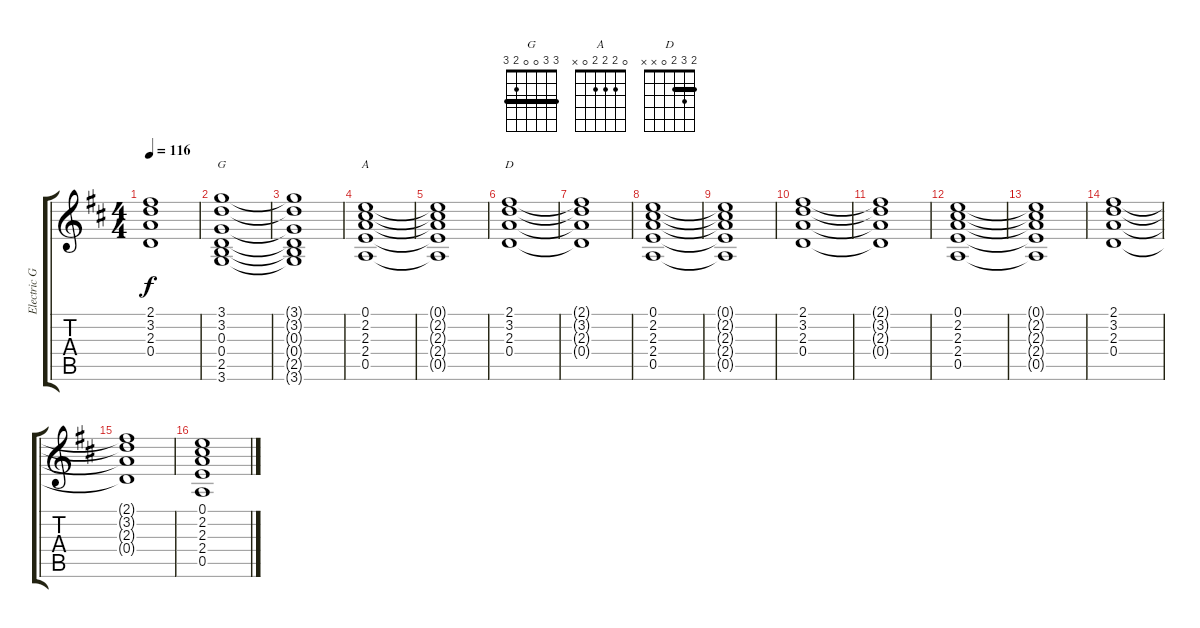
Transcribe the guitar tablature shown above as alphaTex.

\track ("Electric Guitar 2" "Electric G") {instrument distortionguitar}
\staff {score tabs}
\tuning (E4 B3 G3 D3 A2 E2) {hide}
\chord ("G" 3 3 0 0 2 3) {barre 3}
\chord ("A" 0 2 2 2 0 x)
\chord ("D" 2 3 2 0 x x) {barre 2}
\ts (4 4)
\tempo 116
\clef g2
\ks d
(2.1{t} 3.2{t} 2.3{t} 0.4{t}).1{dy f} |
(3.1 3.2 0.3 0.4 2.5 3.6).1{ch "G"} |
(3.1{t} 3.2{t} 0.3{t} 0.4{t} 2.5{t} 3.6{t}).1 |
(0.1 2.2 2.3 2.4 0.5).1{ch "A"} |
(0.1{t} 2.2{t} 2.3{t} 2.4{t} 0.5{t}).1 |
(2.1 3.2 2.3 0.4).1{ch "D"} |
(2.1{t} 3.2{t} 2.3{t} 0.4{t}).1 |
(0.1 2.2 2.3 2.4 0.5).1 |
(0.1{t} 2.2{t} 2.3{t} 2.4{t} 0.5{t}).1 |
(2.1 3.2 2.3 0.4).1 |
(2.1{t} 3.2{t} 2.3{t} 0.4{t}).1 |
(0.1 2.2 2.3 2.4 0.5).1 |
(0.1{t} 2.2{t} 2.3{t} 2.4{t} 0.5{t}).1 |
(2.1 3.2 2.3 0.4).1 |
(2.1{t} 3.2{t} 2.3{t} 0.4{t}).1 |
(0.1 2.2 2.3 2.4 0.5).1
